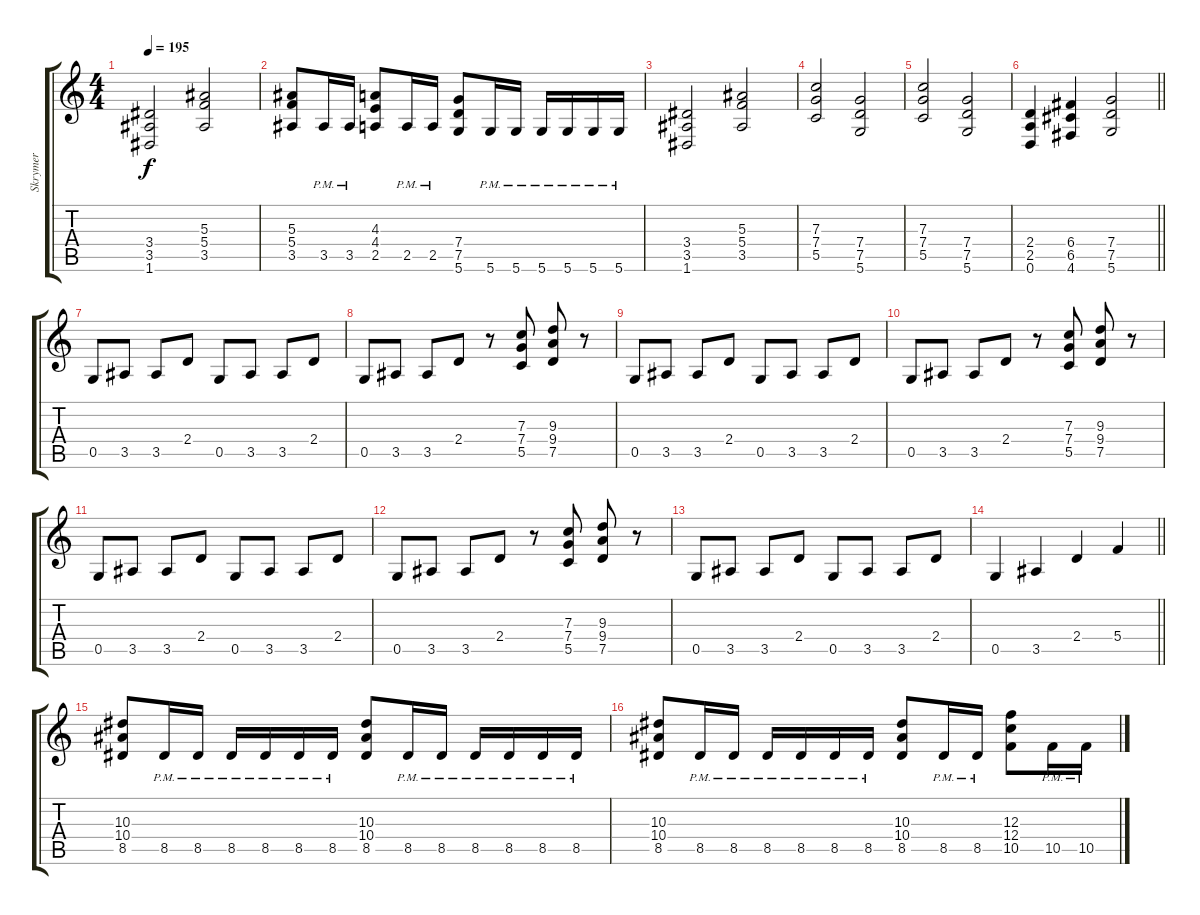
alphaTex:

\track ("Skrymer" "Skrymer") {instrument overdrivenguitar}
\staff {score tabs}
\tuning (D4 A3 F3 C3 G2 D2) {hide}
\ts (4 4)
\tempo 195
\clef g2
\ks c
(3.4 3.5 1.6).2{dy f} (5.3 5.4 3.5).2 |
(5.3 5.4 3.5).8 3.5{pm}.16 3.5{pm}.16 (4.3 4.4 2.5).8 2.5{pm}.16 2.5{pm}.16 (7.4 7.5 5.6).8 5.6{pm}.16 5.6{pm}.16 5.6{pm}.16 5.6{pm}.16 5.6{pm}.16 5.6{pm}.16 |
(3.4 3.5 1.6).2 (5.3 5.4 3.5).2 |
(7.3 7.4 5.5).2 (7.4 7.5 5.6).2 |
(7.3 7.4 5.5).2 (7.4 7.5 5.6).2 |
\barLineRight lightlight
(2.4 2.5 0.6).4 (6.4 6.5 4.6).4 (7.4 7.5 5.6).2 |
0.5.8 3.5.8 3.5.8 2.4.8 0.5.8 3.5.8 3.5.8 2.4.8 |
0.5.8 3.5.8 3.5.8 2.4.8 r.8 (7.3 7.4 5.5).8 (9.3 9.4 7.5).8 r.8 |
0.5.8 3.5.8 3.5.8 2.4.8 0.5.8 3.5.8 3.5.8 2.4.8 |
0.5.8 3.5.8 3.5.8 2.4.8 r.8 (7.3 7.4 5.5).8 (9.3 9.4 7.5).8 r.8 |
0.5.8 3.5.8 3.5.8 2.4.8 0.5.8 3.5.8 3.5.8 2.4.8 |
0.5.8 3.5.8 3.5.8 2.4.8 r.8 (7.3 7.4 5.5).8 (9.3 9.4 7.5).8 r.8 |
0.5.8 3.5.8 3.5.8 2.4.8 0.5.8 3.5.8 3.5.8 2.4.8 |
\barLineRight lightlight
0.5.4 3.5.4 2.4.4 5.4.4 |
(10.3 10.4 8.5).8 8.5{pm}.16 8.5{pm}.16 8.5{pm}.16 8.5{pm}.16 8.5{pm}.16 8.5{pm}.16 (10.3 10.4 8.5).8 8.5{pm}.16 8.5{pm}.16 8.5{pm}.16 8.5{pm}.16 8.5{pm}.16 8.5{pm}.16 |
(10.3 10.4 8.5).8 8.5{pm}.16 8.5{pm}.16 8.5{pm}.16 8.5{pm}.16 8.5{pm}.16 8.5{pm}.16 (10.3 10.4 8.5).8 8.5{pm}.16 8.5{pm}.16 (12.3 12.4 10.5).8 10.5{pm}.16 10.5{pm}.16
